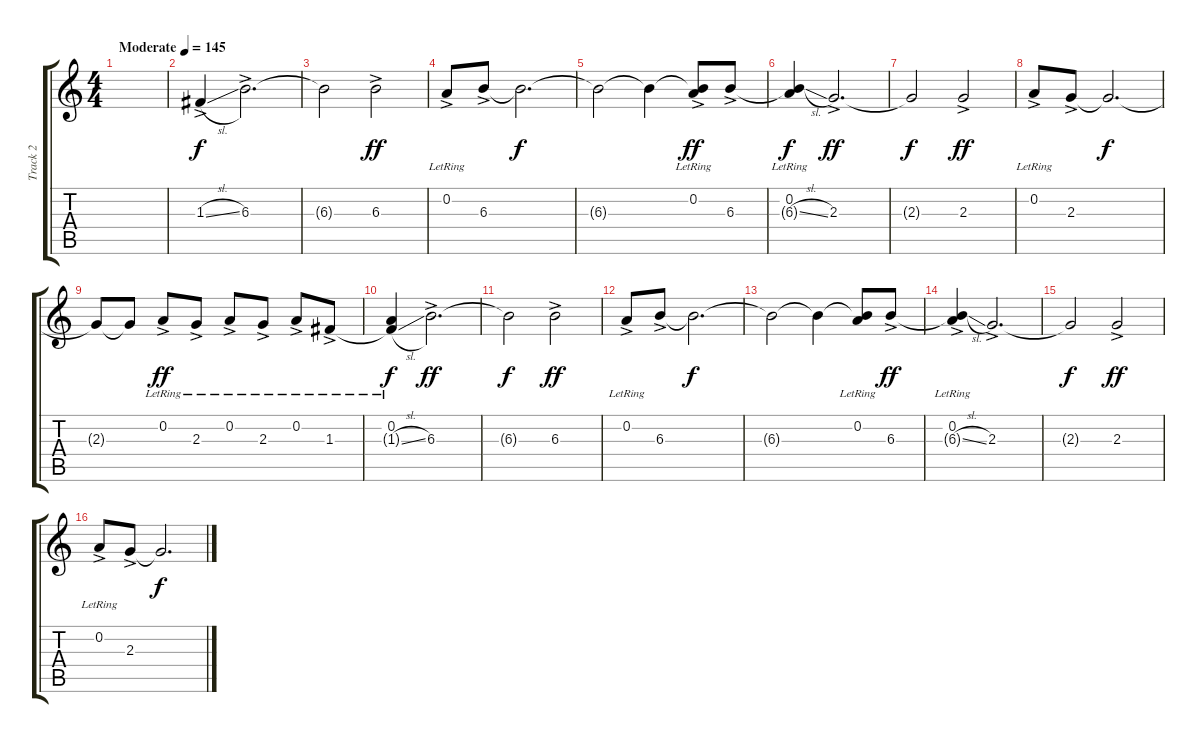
\track ("Track 2" "Track 2") {instrument distortionguitar}
\staff {score tabs}
\tuning (D4 A3 F3 C3 G2 C2) {hide}
\ts (4 4)
\tempo (145 "Moderate")
\clef g2
\ks c
|
1.3{sl ac}.4{instrument electricguitarjazz} 6.3{ac}.2{d} |
6.3{t}.2{dy f} 6.3{ac}.2{dy ff} |
0.2{ac lr}.8 6.3{ac}.8 6.3{t}.2{d dy f} |
6.3{t}.2 6.3{t}.4 (0.2{ac lr} 6.3{t}).8{dy ff} 6.3{ac}.8 |
(0.2{lr} 6.3{sl t}).4{dy f} 2.3{ac}.2{d dy ff} |
2.3{t}.2{dy f} 2.3{ac}.2{dy ff} |
0.2{ac lr}.8 2.3{ac}.8 2.3{t}.2{d dy f} |
2.3{t}.8 2.3{t}.8 0.2{ac lr}.8{dy ff} 2.3{ac lr}.8 0.2{ac lr}.8 2.3{ac lr}.8 0.2{ac lr}.8 1.3{ac lr}.8 |
(0.2{lr} 1.3{sl t}).4{dy f} 6.3{ac}.2{d dy ff} |
6.3{t}.2{dy f} 6.3{ac}.2{dy ff} |
0.2{ac lr}.8 6.3{ac}.8 6.3{t}.2{d dy f} |
6.3{t}.2 6.3{t}.4 (0.2{lr} 6.3{t}).8 6.3{ac}.8{dy ff} |
(0.2{ac lr} 6.3{sl t}).4 2.3{ac}.2{d} |
2.3{t}.2{dy f} 2.3{ac}.2{dy ff} |
0.2{ac lr}.8 2.3{ac}.8 2.3{t}.2{d dy f}
